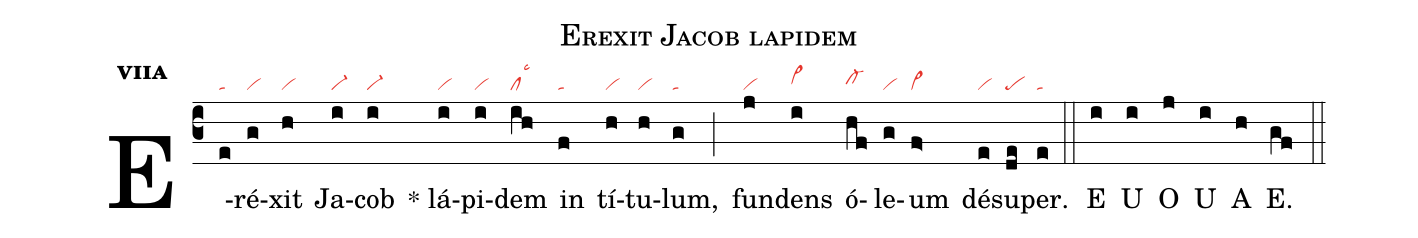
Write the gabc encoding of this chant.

name:Erexit Jacob lapidem;
office-part:an;
mode:7a;
nabc-lines:1;
%%
initial-style: 1;
name: Erexit Jacob lapidem;
mode:7;
office-part: Antiphona;
annotation: Ant.;
annotation: vii a;
nabc-lines:1;
%%
(c3) E(e|ta)ré(g|vi)xit(h|vi) Ja(i|vi-)cob(i|vi-) <sp>*</sp> lá(i|vi)pi(i|vi)dem(ih|cllsc3) in(f|ta) tí(h|vi)tu(h|vi)lum,(g|ta) (;) fun(j|vi)dens(i|vi>hh) ó(hf|cl-hh)le(g|vi)um(f>|vi>) dé(e|vi)su(de|pe)per.(e|ta) (::)
<eu>E(i) U(i) O(j) U(i) A(h) E.(gf) </eu>(::)
